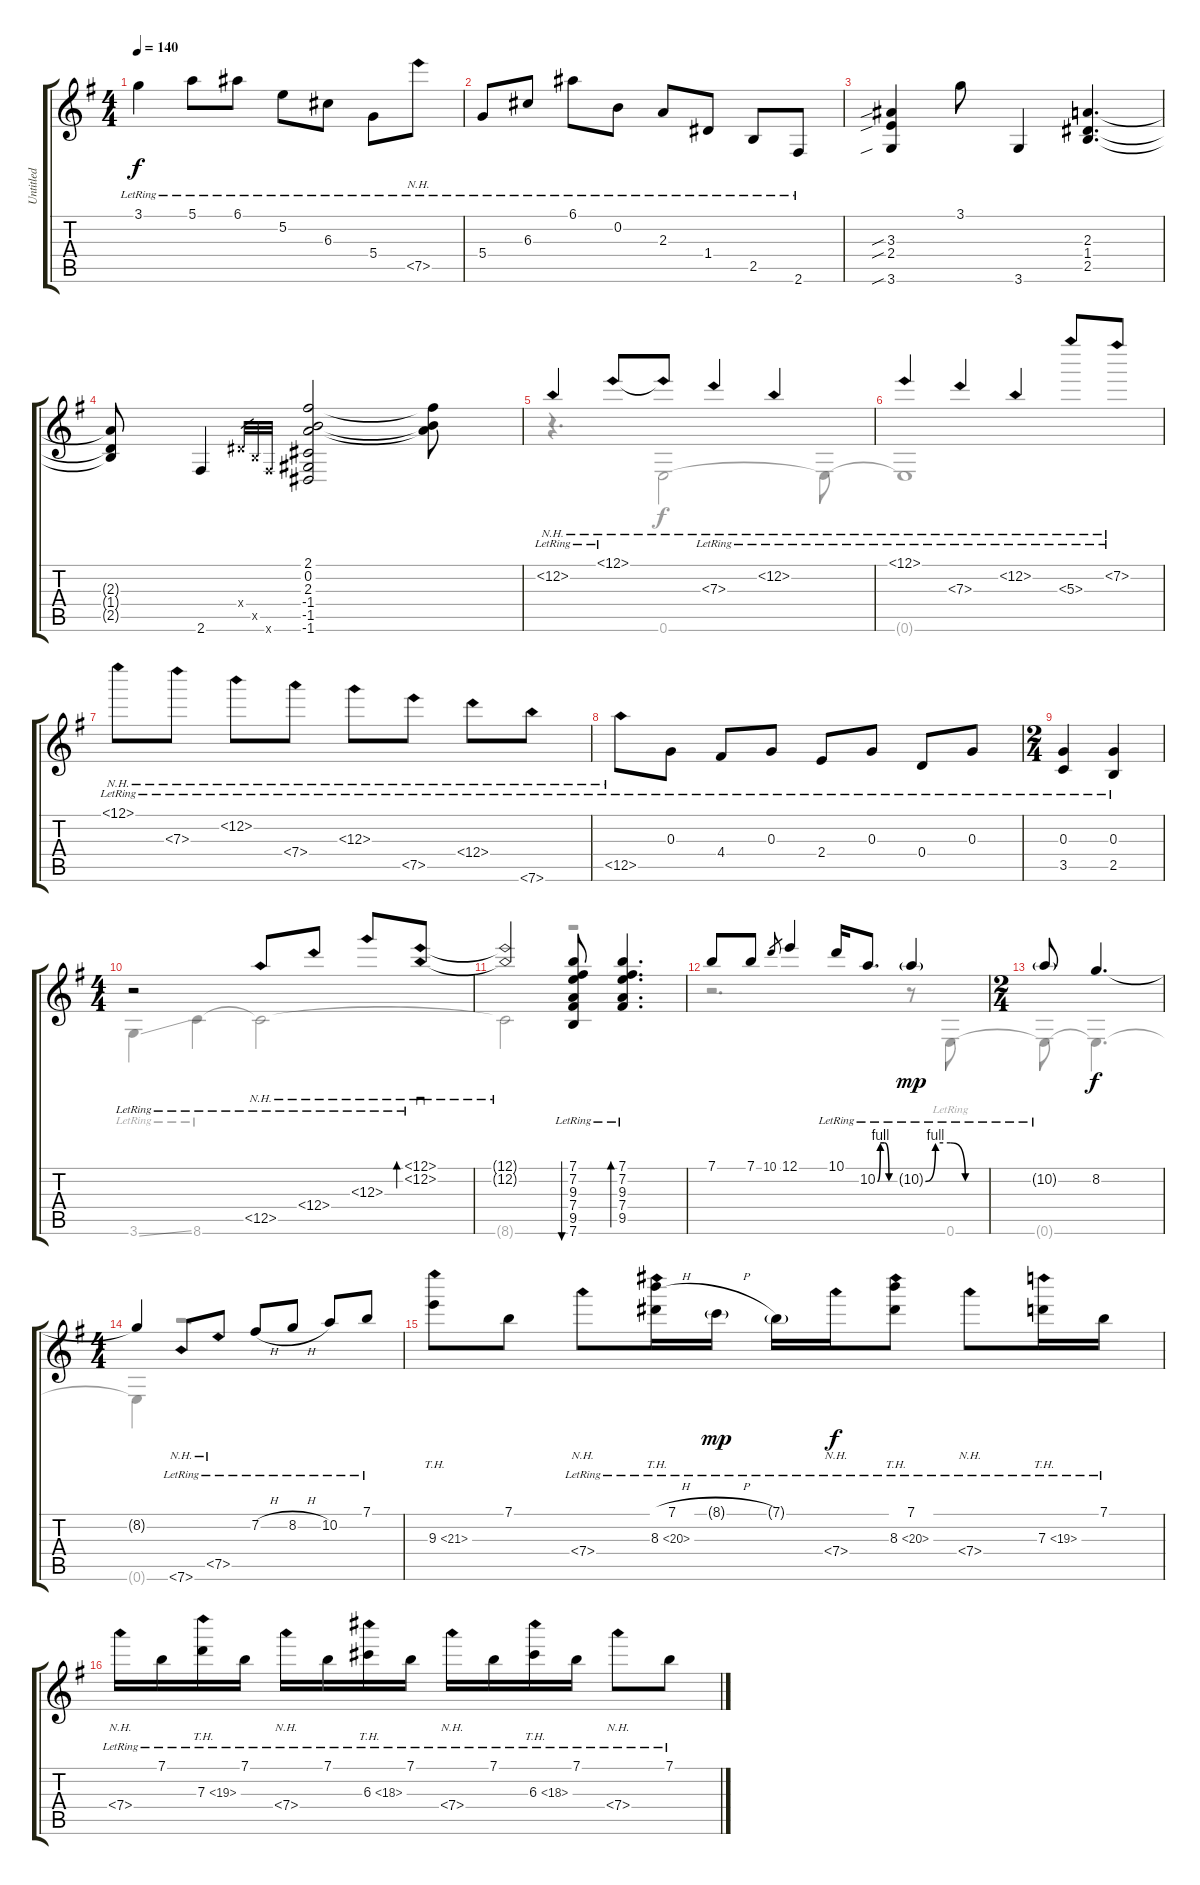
\track ("Untitled" "Untitled") {instrument acousticguitarsteel}
\staff {score tabs}
\tuning (E4 B3 G3 D3 A2 E2) {hide}
\voice
\ts (4 4)
\tempo 140
\clef g2
\ks g
3.1{lr}.4{dy f} 5.1{lr}.8 6.1{lr}.8 5.2{lr}.8 6.3{lr}.8 5.4{lr}.8 7.5{nh lr}.8{ot 8vb} |
5.4{lr}.8 6.3{lr}.8 6.1{lr}.8 0.2{lr}.8 2.3{lr}.8 1.4{lr}.8 2.5{lr}.8 2.6{lr}.8 |
(3.3{sib} 2.4{sib} 3.6{sib}).4 3.1.8 3.6.4 (2.3 1.4 2.5).4{d} |
(2.3{t} 1.4{t} 2.5{t}).8 2.6.4 1.4{x}.32{gr} 2.5{x}.32{gr} 2.6{x}.32{gr} (2.1 0.2 2.3 -1.4 -1.5 -1.6).2 (2.1{t} 0.2{t} 2.3{t}).8 |
12.2{nh lr}.4 12.1{nh lr}.8 12.1{nh t}.8 7.3{nh lr}.4 12.2{nh lr}.4 |
12.1{nh lr}.4 7.3{nh lr}.4 12.2{nh lr}.4 5.3{nh lr}.8{ot 8vb} 7.2{nh lr}.8{ot 8vb} |
12.1{nh lr}.8{ot 8vb} 7.3{nh lr}.8{ot 8vb} 12.2{nh lr}.8{ot 8vb} 7.4{nh lr}.8{ot 8vb} 12.3{nh lr}.8{ot 8vb} 7.5{nh lr}.8{ot 8vb} 12.4{nh lr}.8{ot 8vb} 7.6{nh lr}.8{ot 8vb} |
12.5{nh lr}.8{ot 8vb} 0.3{lr}.8 4.4{lr}.8 0.3{lr}.8 2.4{lr}.8 0.3{lr}.8 0.4{lr}.8 0.3{lr}.8 |
\ts (2 4)
(0.3{lr} 3.5{lr}).4 (0.3{lr} 2.5{lr}).4 |
\ts (4 4)
r.2 12.5{nh lr}.8{ot 8vb} 12.4{nh lr}.8{ot 8vb} 12.3{nh lr}.8{ot 8vb} (12.1{nh lr} 12.2{nh lr}).8{sd bd 30} |
(12.1{nh t} 12.2{nh t}).2 (7.1{lr} 7.2{lr} 9.3{lr} 7.4{lr} 9.5{lr} 7.6{lr}).8{bu 30} (7.1{lr} 7.2{lr} 9.3{lr} 7.4{lr} 9.5{lr}).4{d bd 30} |
7.1.8 7.1.8 10.1.8{gr} 12.1.4 10.1{lr}.16 10.2{be (custom 0 0 10 4 25 4 40 0 60 0) lr}.8{d} 10.2{be (custom 0 0 10 4 25 4 40 0 60 0) g lr}.4{dy mp} |
\ts (2 4)
10.2{g lr}.8 8.2.4{d dy f} |
\ts (4 4)
8.2{t}.4 7.6{nh lr}.8 7.5{nh lr}.8 7.2{h lr}.8 8.2{h lr}.8 10.2{lr}.8 7.1{lr}.8 |
9.3{th 12}.8{ot 8vb} 7.1.8 7.4{nh lr}.8{ot 8vb} (7.1{h lr} 8.3{th 12 lr}).16{ot 8vb} 8.1{h g lr}.16{dy mp} 7.1{g lr}.16 7.4{nh lr}.16{ot 8vb dy f} (7.1{lr} 8.3{th 12 lr}).8{ot 8vb} 7.4{nh lr}.8{ot 8vb} 7.3{th 12 lr}.16{ot 8vb} 7.1{lr}.16 |
7.4{nh lr}.16{ot 8vb} 7.1{lr}.16 7.3{th 12 lr}.16{ot 8vb} 7.1{lr}.16 7.4{nh lr}.16{ot 8vb} 7.1{lr}.16 6.3{th 12 lr}.16{ot 8vb} 7.1{lr}.16 7.4{nh lr}.16{ot 8vb} 7.1{lr}.16 6.3{th 12 lr}.16{ot 8vb} 7.1{lr}.16 7.4{nh lr}.8{ot 8vb} 7.1{lr}.8
\voice
\clef g2
\ottava regular
\simile none
\ks g
|
|
|
|
r.4{d} 0.6.2 0.6{t}.8 |
0.6{t}.1 |
|
|
|
3.6{ss lr}.4 8.6{lr}.4 8.6{t}.2 |
8.6{t}.2 r.2 |
r.2{d} r.8 0.6{lr}.8 |
0.6{t}.8 0.6{t}.4{d} |
0.6{t}.4 r.2{d} |
|
